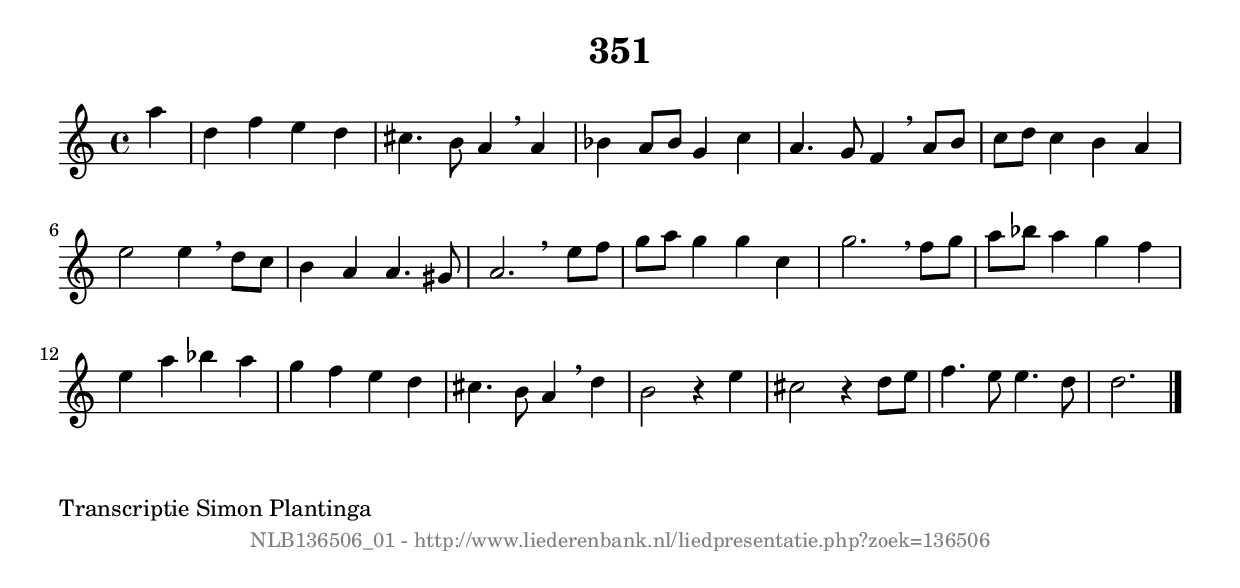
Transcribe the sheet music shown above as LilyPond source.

%
% produced by wce2krn 1.64 (7 June 2014)
%
\version"2.16"
#(append! paper-alist '(("long" . (cons (* 210 mm) (* 2000 mm)))))
#(set-default-paper-size "long")
sb = {\breathe}
mBreak = {\breathe }
bBreak = {\breathe }
x = {\once\override NoteHead #'style = #'cross }
gl=\glissando
itime={\override Staff.TimeSignature #'stencil = ##f }
ficta = {\once\set suggestAccidentals = ##t}
fine = {\once\override Score.RehearsalMark #'self-alignment-X = #1 \mark \markup {\italic{Fine}}}
dc = {\once\override Score.RehearsalMark #'self-alignment-X = #1 \mark \markup {\italic{D.C.}}}
dcf = {\once\override Score.RehearsalMark #'self-alignment-X = #1 \mark \markup {\italic{D.C. al Fine}}}
dcc = {\once\override Score.RehearsalMark #'self-alignment-X = #1 \mark \markup {\italic{D.C. al Coda}}}
ds = {\once\override Score.RehearsalMark #'self-alignment-X = #1 \mark \markup {\italic{D.S.}}}
dsf = {\once\override Score.RehearsalMark #'self-alignment-X = #1 \mark \markup {\italic{D.S. al Fine}}}
dsc = {\once\override Score.RehearsalMark #'self-alignment-X = #1 \mark \markup {\italic{D.S. al Coda}}}
pv = {\set Score.repeatCommands = #'((volta "1"))}
sv = {\set Score.repeatCommands = #'((volta "2"))}
tv = {\set Score.repeatCommands = #'((volta "3"))}
qv = {\set Score.repeatCommands = #'((volta "4"))}
xv = {\set Score.repeatCommands = #'((volta #f))}
\header{ tagline = ""
title = "351"
}
\score {{
\key d \dorian
\relative g'
{
\set melismaBusyProperties = #'()
\partial 32*8
\time 4/4
\tempo 4=120
\override Score.MetronomeMark #'transparent = ##t
\override Score.RehearsalMark #'break-visibility = #(vector #t #t #f)
a'4 | d,4 f4 e4 d4 | cis4. b8 a4 \sb a4 | bes4 a8 bes8 g4 c4 | a4. g8 f4 \mBreak
a8 b8 | c8 d8 c4 b4 a4 | e'2 e4 \sb d8 c8 | b4 a4 a4. gis8 | a2. \bar ":|:" \bBreak
e'8 f8 | g8 a8 g4 g4 c,4 | g'2. \sb f8 g8 | a8 bes8 a4 g4 f4 | e4 a4 bes4 a4 | g4 f4 e4 d4 | cis4. b8 a4 \mBreak
d4 | b2 r4 e4 | cis2 r4 d8 e8 | f4. e8 e4. d8 | d2. \bar "|."
 }}
 \midi { }
 \layout {
            indent = 0.0\cm
}
}
\markup { \wordwrap-string #" 
Transcriptie Simon Plantinga
"}
\markup { \vspace #0 } \markup { \with-color #grey \fill-line { \center-column { \smaller "NLB136506_01 - http://www.liederenbank.nl/liedpresentatie.php?zoek=136506" } } }
